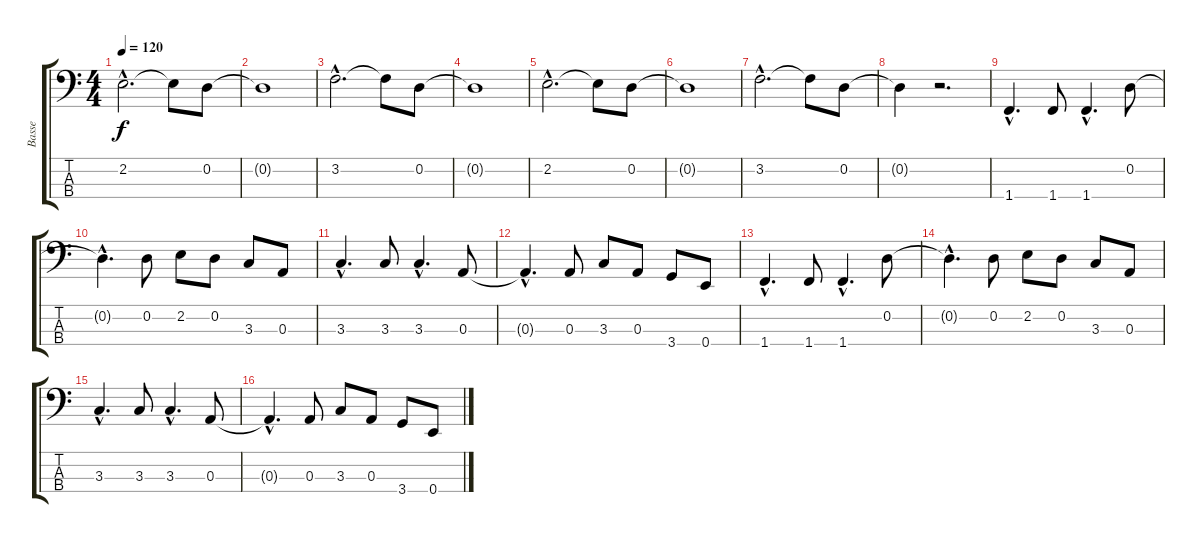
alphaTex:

\track ("Basse" "Basse") {instrument electricbasspick}
\staff {score tabs}
\tuning (G2 D2 A1 E1) {hide}
\ts (4 4)
\tempo 120
\clef f4
\ks c
2.2{hac}.2{d dy f} 2.2{t}.8 0.2.8 |
0.2{t}.1 |
3.2{hac}.2{d} 3.2{t}.8 0.2.8 |
0.2{t}.1 |
2.2{hac}.2{d} 2.2{t}.8 0.2.8 |
0.2{t}.1 |
3.2{hac}.2{d} 3.2{t}.8 0.2.8 |
0.2{t}.4 r.2{d} |
1.4{hac}.4{d} 1.4.8 1.4{hac}.4{d} 0.2.8 |
0.2{hac t}.4{d} 0.2.8 2.2.8 0.2.8 3.3.8 0.3.8 |
3.3{hac}.4{d} 3.3.8 3.3{hac}.4{d} 0.3.8 |
0.3{hac t}.4{d} 0.3.8 3.3.8 0.3.8 3.4.8 0.4.8 |
1.4{hac}.4{d} 1.4.8 1.4{hac}.4{d} 0.2.8 |
0.2{hac t}.4{d} 0.2.8 2.2.8 0.2.8 3.3.8 0.3.8 |
3.3{hac}.4{d} 3.3.8 3.3{hac}.4{d} 0.3.8 |
0.3{hac t}.4{d} 0.3.8 3.3.8 0.3.8 3.4.8 0.4.8
